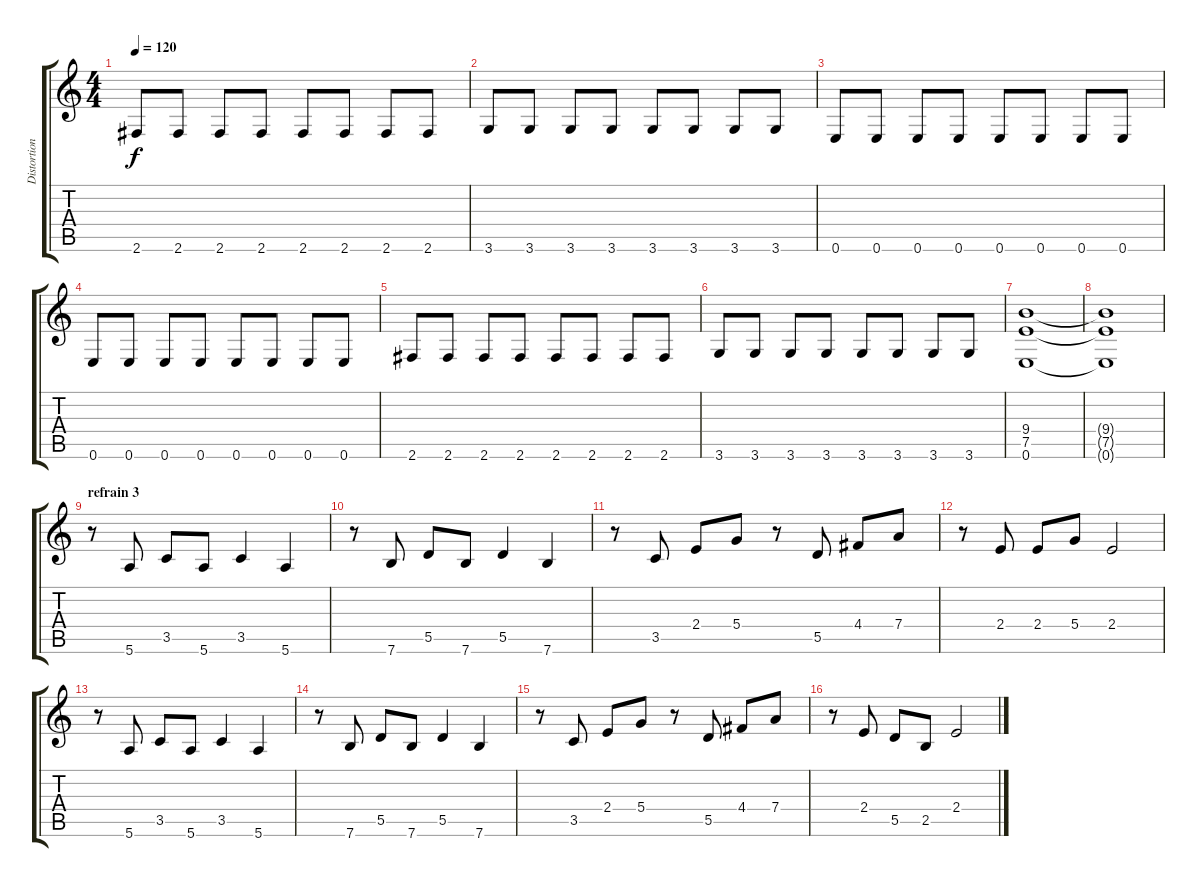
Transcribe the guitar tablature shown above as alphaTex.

\track ("Distortion Guitar" "Distortion") {instrument distortionguitar}
\staff {score tabs}
\tuning (E4 B3 G3 D3 A2 E2) {hide}
\ts (4 4)
\tempo 120
\clef g2
\ks c
2.6.8{dy f} 2.6.8 2.6.8 2.6.8 2.6.8 2.6.8 2.6.8 2.6.8 |
3.6.8 3.6.8 3.6.8 3.6.8 3.6.8 3.6.8 3.6.8 3.6.8 |
0.6.8 0.6.8 0.6.8 0.6.8 0.6.8 0.6.8 0.6.8 0.6.8 |
0.6.8 0.6.8 0.6.8 0.6.8 0.6.8 0.6.8 0.6.8 0.6.8 |
2.6.8 2.6.8 2.6.8 2.6.8 2.6.8 2.6.8 2.6.8 2.6.8 |
3.6.8 3.6.8 3.6.8 3.6.8 3.6.8 3.6.8 3.6.8 3.6.8 |
(9.4 7.5 0.6).1 |
(9.4{t} 7.5{t} 0.6{t}).1 |
\section ("" "refrain 3")
r.8 5.6.8 3.5.8 5.6.8 3.5.4 5.6.4 |
r.8 7.6.8 5.5.8 7.6.8 5.5.4 7.6.4 |
r.8 3.5.8 2.4.8 5.4.8 r.8 5.5.8 4.4.8 7.4.8 |
r.8 2.4.8 2.4.8 5.4.8 2.4.2 |
r.8 5.6.8 3.5.8 5.6.8 3.5.4 5.6.4 |
r.8 7.6.8 5.5.8 7.6.8 5.5.4 7.6.4 |
r.8 3.5.8 2.4.8 5.4.8 r.8 5.5.8 4.4.8 7.4.8 |
r.8 2.4.8 5.5.8 2.5.8 2.4.2
